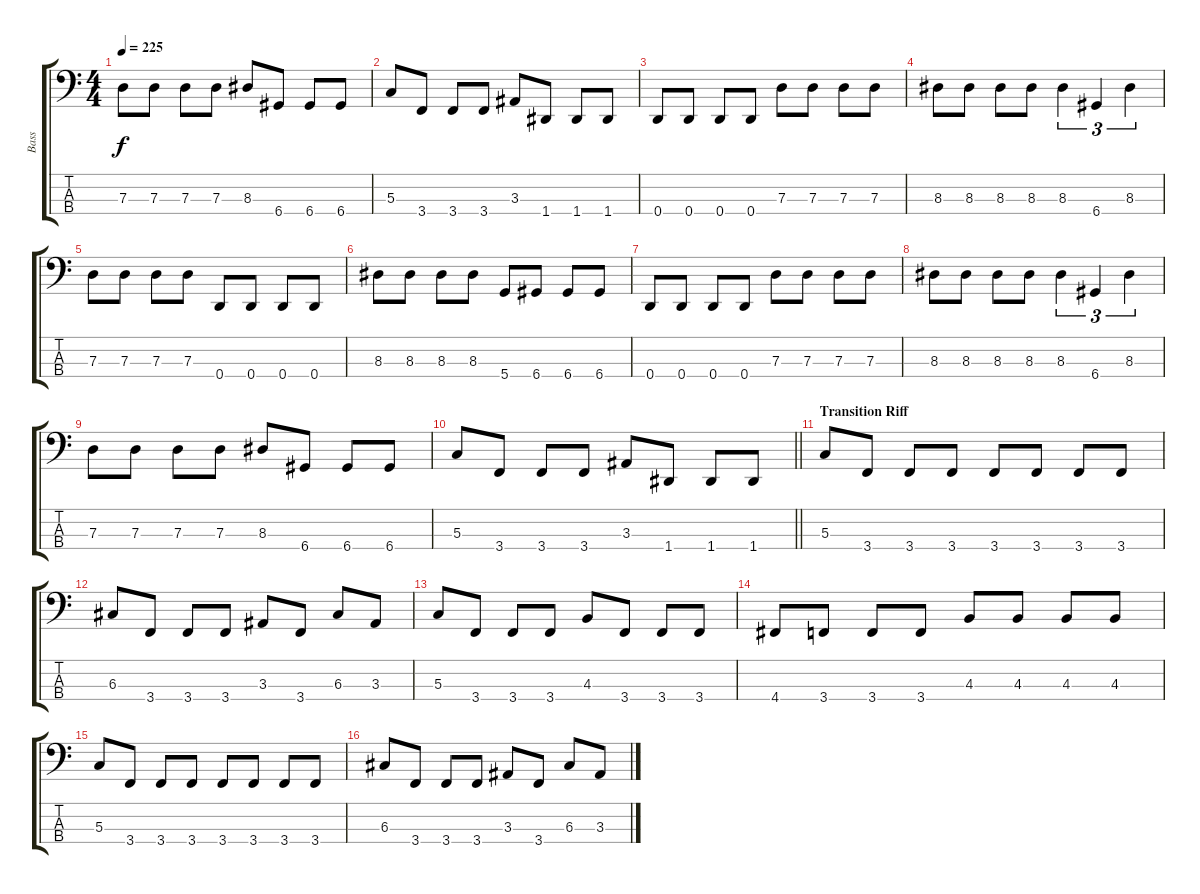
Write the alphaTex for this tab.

\track ("Bass" "Bass") {instrument electricbassfinger}
\staff {score tabs}
\tuning (F2 C2 G1 D1) {hide}
\ts (4 4)
\tempo 225
\clef f4
\ks c
7.3.8{dy f} 7.3.8 7.3.8 7.3.8 8.3.8 6.4.8 6.4.8 6.4.8 |
5.3.8 3.4.8 3.4.8 3.4.8 3.3.8 1.4.8 1.4.8 1.4.8 |
0.4.8 0.4.8 0.4.8 0.4.8 7.3.8 7.3.8 7.3.8 7.3.8 |
8.3.8 8.3.8 8.3.8 8.3.8 8.3.4{tu (3 2)} 6.4.4{tu (3 2)} 8.3.4{tu (3 2)} |
7.3.8 7.3.8 7.3.8 7.3.8 0.4.8 0.4.8 0.4.8 0.4.8 |
8.3.8 8.3.8 8.3.8 8.3.8 5.4.8 6.4.8 6.4.8 6.4.8 |
0.4.8 0.4.8 0.4.8 0.4.8 7.3.8 7.3.8 7.3.8 7.3.8 |
8.3.8 8.3.8 8.3.8 8.3.8 8.3.4{tu (3 2)} 6.4.4{tu (3 2)} 8.3.4{tu (3 2)} |
7.3.8 7.3.8 7.3.8 7.3.8 8.3.8 6.4.8 6.4.8 6.4.8 |
\barLineRight lightlight
5.3.8 3.4.8 3.4.8 3.4.8 3.3.8 1.4.8 1.4.8 1.4.8 |
\section ("" "Transition Riff")
5.3.8 3.4.8 3.4.8 3.4.8 3.4.8 3.4.8 3.4.8 3.4.8 |
6.3.8 3.4.8 3.4.8 3.4.8 3.3.8 3.4.8 6.3.8 3.3.8 |
5.3.8 3.4.8 3.4.8 3.4.8 4.3.8 3.4.8 3.4.8 3.4.8 |
4.4.8 3.4.8 3.4.8 3.4.8 4.3.8 4.3.8 4.3.8 4.3.8 |
5.3.8 3.4.8 3.4.8 3.4.8 3.4.8 3.4.8 3.4.8 3.4.8 |
6.3.8 3.4.8 3.4.8 3.4.8 3.3.8 3.4.8 6.3.8 3.3.8
